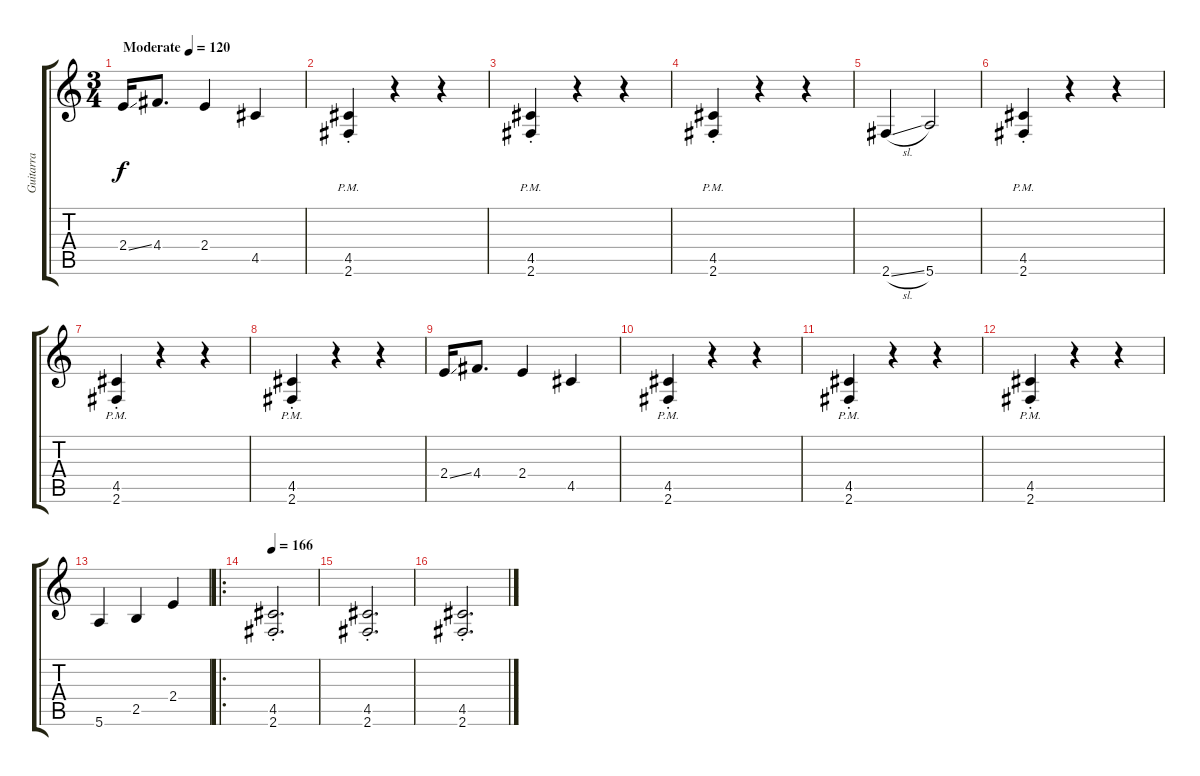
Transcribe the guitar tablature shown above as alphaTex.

\track ("Guitarra" "Guitarra") {instrument overdrivenguitar}
\staff {score tabs}
\tuning (E4 B3 G3 D3 A2 E2) {hide}
\ts (3 4)
\tempo (120 "Moderate")
\tempo 166
\tempo (120 "Moderate")
\clef g2
\ks c
2.4{ss}.16{dy f instrument overdrivenguitar} 4.4.8{d} 2.4.4 4.5.4 |
(4.5{pm st} 2.6{pm st}).4 r.4 r.4 |
(4.5{pm st} 2.6{pm st}).4 r.4 r.4 |
(4.5{pm st} 2.6{pm st}).4 r.4 r.4 |
2.6{sl}.4 5.6.2 |
(4.5{pm st} 2.6{pm st}).4 r.4 r.4 |
(4.5{pm st} 2.6{pm st}).4 r.4 r.4 |
(4.5{pm st} 2.6{pm st}).4 r.4 r.4 |
2.4{ss}.16 4.4.8{d} 2.4.4 4.5.4 |
(4.5{pm st} 2.6{pm st}).4 r.4 r.4 |
(4.5{pm st} 2.6{pm st}).4 r.4 r.4 |
(4.5{pm st} 2.6{pm st}).4 r.4 r.4 |
5.6.4 2.5.4 2.4.4 |
\ro
\tempo 166
(4.5{st} 2.6{st}).2{d} |
(4.5{st} 2.6{st}).2{d} |
(4.5{st} 2.6{st}).2{d}
